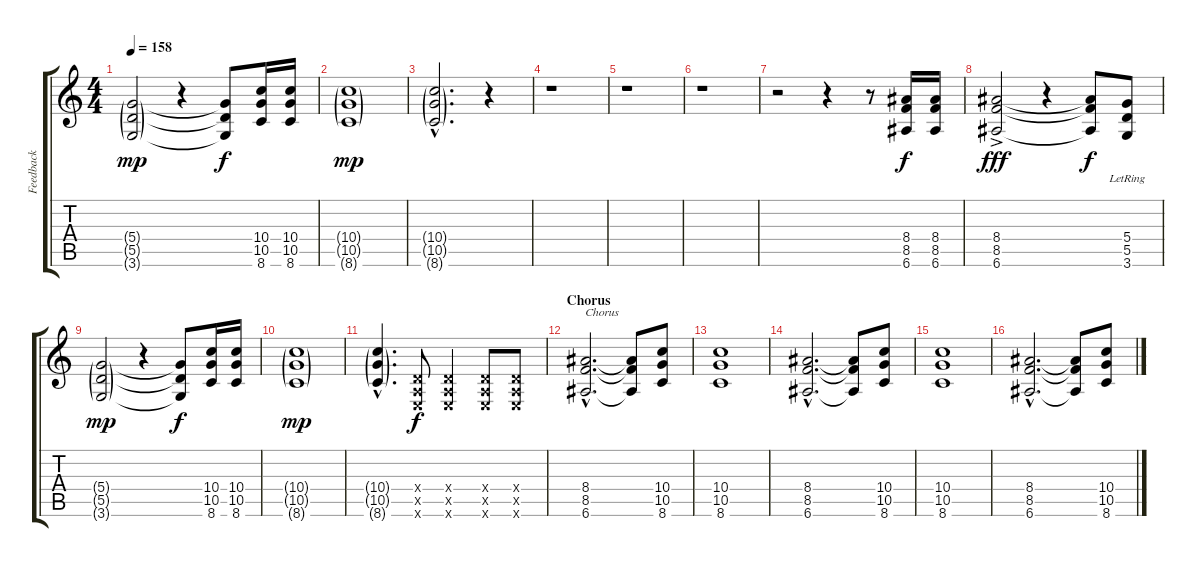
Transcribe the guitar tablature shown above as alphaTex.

\track ("Feedback" "Feedback") {instrument distortionguitar}
\staff {score tabs}
\tuning (E4 B3 G3 D3 A2 E2) {hide}
\ts (4 4)
\tempo 158
\clef g2
\ks c
(5.4{g} 5.5{g} 3.6{g}).2{dy mp} r.4 (5.4{t} 5.5{t} 3.6{t}).8{dy f} (10.4 10.5 8.6).16 (10.4 10.5 8.6).16 |
(10.4{g} 10.5{g} 8.6{g}).1{dy mp} |
(10.4{g hac} 10.5{g hac} 8.6{g hac}).2{d} r.4 |
r.1 |
r.1 |
r.1 |
r.2 r.4 r.8 (8.4 8.5 6.6).16{dy f} (8.4 8.5 6.6).16 |
(8.4 8.5 6.6{ac}).2{dy fff} r.4 (8.4{t} 8.5{t} 6.6{t}).8{dy f} (5.4{lr} 5.5{lr} 3.6).8 |
(5.4{g} 5.5{g} 3.6{g}).2{dy mp} r.4 (5.4{t} 5.5{t} 3.6{t}).8{dy f} (10.4 10.5 8.6).16 (10.4 10.5 8.6).16 |
(10.4{g} 10.5{g} 8.6{g}).1{dy mp} |
(10.4{g hac} 10.5{g hac} 8.6{g hac}).4{d} (0.4{x} 0.5{x} 0.6{x}).8{dy f} (0.4{x} 0.5{x} 0.6{x}).4 (0.4{x} 0.5{x} 0.6{x}).8 (0.4{x} 0.5{x} 0.6{x}).8 |
\section ("" "Chorus")
(8.4{hac} 8.5{hac} 6.6{hac}).2{d txt "Chorus"} (8.4{t} 8.5{t} 6.6{t}).8 (10.4 10.5 8.6).8 |
(10.4 10.5 8.6).1 |
(8.4{hac} 8.5{hac} 6.6{hac}).2{d} (8.4{t} 8.5{t} 6.6{t}).8 (10.4 10.5 8.6).8 |
(10.4 10.5 8.6).1 |
(8.4{hac} 8.5{hac} 6.6{hac}).2{d} (8.4{t} 8.5{t} 6.6{t}).8 (10.4 10.5 8.6).8
